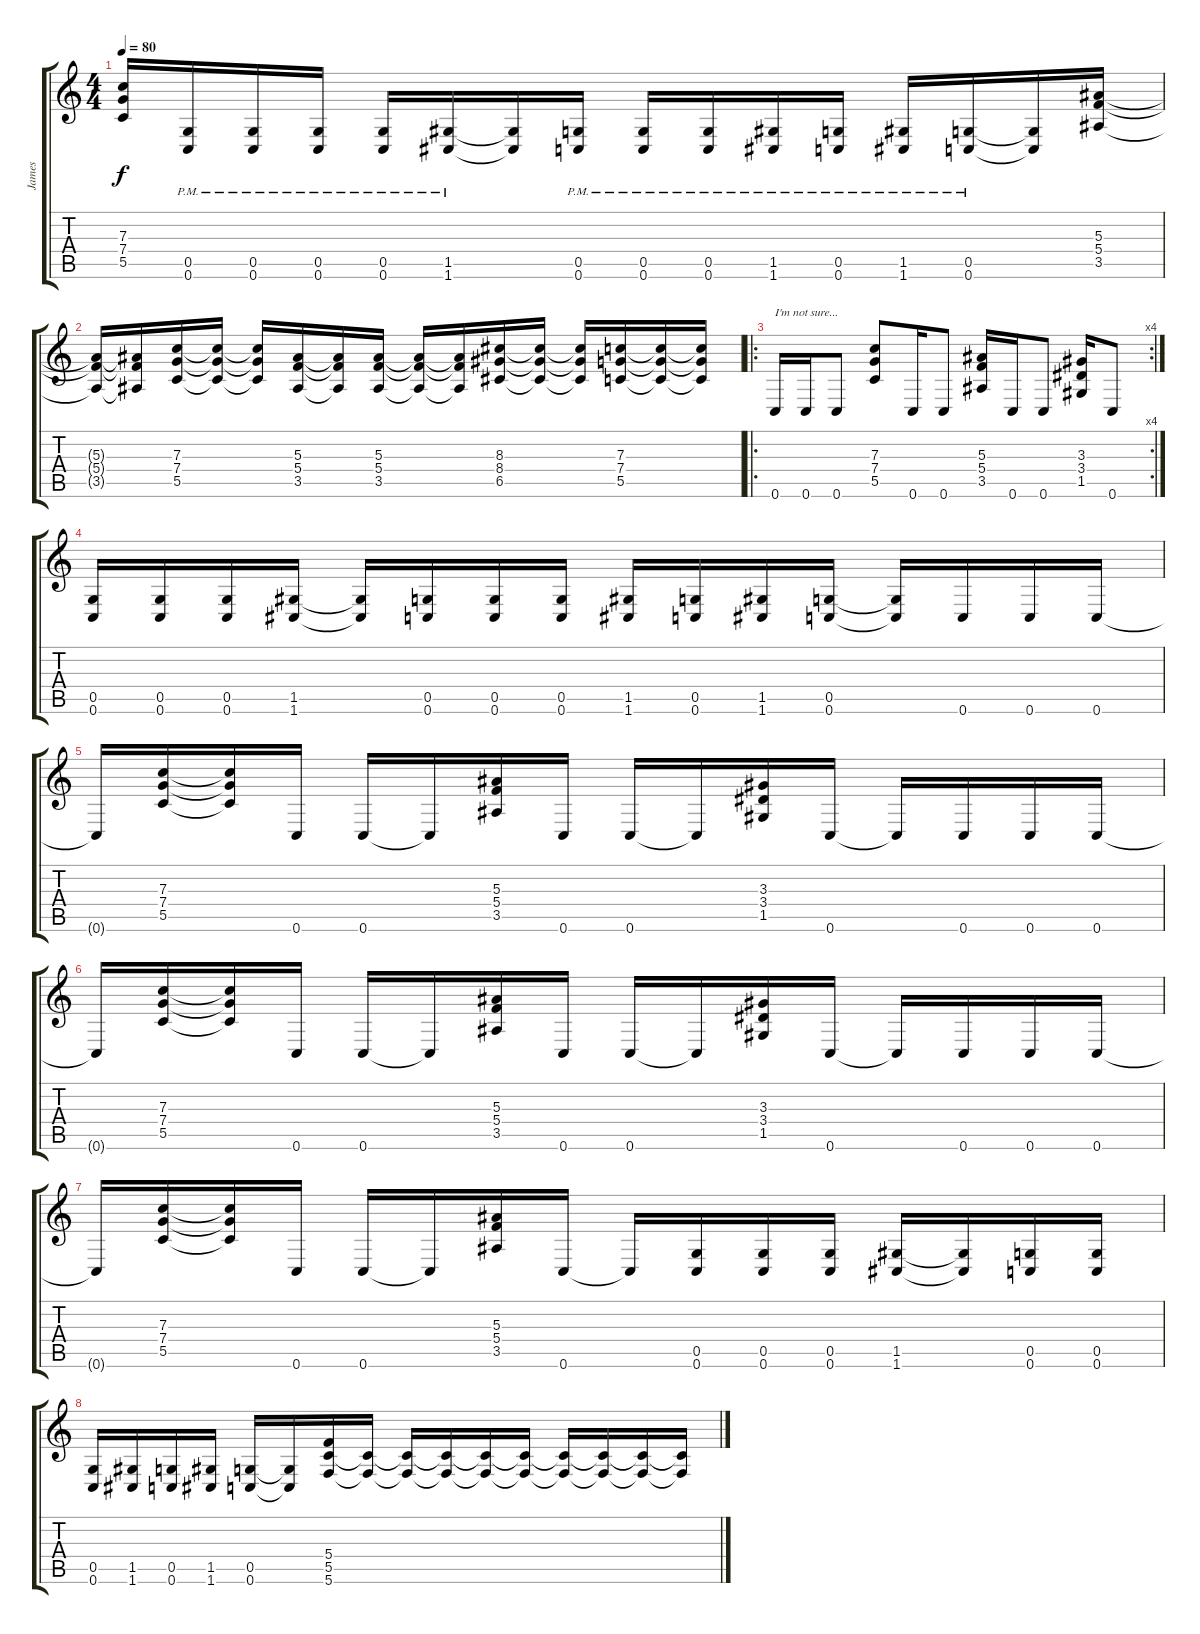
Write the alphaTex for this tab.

\track ("James" "James") {instrument distortionguitar}
\staff {score tabs}
\tuning (D4 A3 F3 C3 G2 C2) {hide}
\ts (4 4)
\tempo 80
\clef g2
\ks c
(7.3{t} 7.4{t} 5.5{t}).16{dy f} (0.5{pm} 0.6).16 (0.5{pm} 0.6).16 (0.5{pm} 0.6).16 (0.5{pm} 0.6).16 (1.5{pm} 1.6).16 (1.5{t} 1.6{t}).16 (0.5{pm} 0.6).16 (0.5{pm} 0.6).16 (0.5{pm} 0.6).16 (1.5{pm} 1.6).16 (0.5{pm} 0.6).16 (1.5{pm} 1.6).16 (0.5{pm} 0.6).16 (0.5{t} 0.6{t}).16 (5.3 5.4 3.5).16 |
(5.3{t} 5.4{t} 3.5{t}).16 (5.3{t} 5.4{t} 3.5{t}).16 (7.3 7.4 5.5).16 (7.3{t} 7.4{t} 5.5{t}).16 (7.3{t} 7.4{t} 5.5{t}).16 (5.3 5.4 3.5).16 (5.3{t} 5.4{t} 3.5{t}).16 (5.3 5.4 3.5).16 (5.3{t} 5.4{t} 3.5{t}).16 (5.3{t} 5.4{t} 3.5{t}).16 (8.3 8.4 6.5).16 (8.3{t} 8.4{t} 6.5{t}).16 (8.3{t} 8.4{t} 6.5{t}).16 (7.3 7.4 5.5).16 (7.3{t} 7.4{t} 5.5{t}).16 (7.3{t} 7.4{t} 5.5{t}).16 |
\ro
\rc 4
0.6.16{txt "I'm not sure..."} 0.6.16 0.6.8 (7.3 7.4 5.5).8 0.6.16 0.6.8 (5.3 5.4 3.5).16 0.6.16 0.6.8 (3.3 3.4 1.5).16 0.6.8 |
(0.5 0.6).16{volume 14} (0.5 0.6).16 (0.5 0.6).16 (1.5 1.6).16 (1.5{t} 1.6{t}).16 (0.5 0.6).16 (0.5 0.6).16 (0.5 0.6).16 (1.5 1.6).16 (0.5 0.6).16 (1.5 1.6).16 (0.5 0.6).16 (0.5{t} 0.6{t}).16 0.6.16 0.6.16 0.6.16 |
0.6{t}.16 (7.3 7.4 5.5).16 (7.3{t} 7.4{t} 5.5{t}).16 0.6.16 0.6.16 0.6{t}.16 (5.3 5.4 3.5).16 0.6.16 0.6.16 0.6{t}.16 (3.3 3.4 1.5).16 0.6.16 0.6{t}.16 0.6.16 0.6.16 0.6.16 |
0.6{t}.16 (7.3 7.4 5.5).16 (7.3{t} 7.4{t} 5.5{t}).16 0.6.16 0.6.16 0.6{t}.16 (5.3 5.4 3.5).16 0.6.16 0.6.16 0.6{t}.16 (3.3 3.4 1.5).16 0.6.16 0.6{t}.16 0.6.16 0.6.16 0.6.16 |
0.6{t}.16 (7.3 7.4 5.5).16 (7.3{t} 7.4{t} 5.5{t}).16 0.6.16 0.6.16 0.6{t}.16 (5.3 5.4 3.5).16 0.6.16 0.6{t}.16 (0.5 0.6).16 (0.5 0.6).16 (0.5 0.6).16 (1.5 1.6).16 (1.5{t} 1.6{t}).16 (0.5 0.6).16 (0.5 0.6).16 |
(0.5 0.6).16 (1.5 1.6).16 (0.5 0.6).16 (1.5 1.6).16 (0.5 0.6).16 (0.5{t} 0.6{t}).16{volume 10} (5.4 5.5 5.6).16 (5.5{t} 5.6{t}).16 (5.5{t} 5.6{t}).16 (5.5{t} 5.6{t}).16 (5.5{t} 5.6{t}).16 (5.5{t} 5.6{t}).16 (5.5{t} 5.6{t}).16 (5.5{t} 5.6{t}).16 (5.5{t} 5.6{t}).16 (5.5{t} 5.6{t}).16
